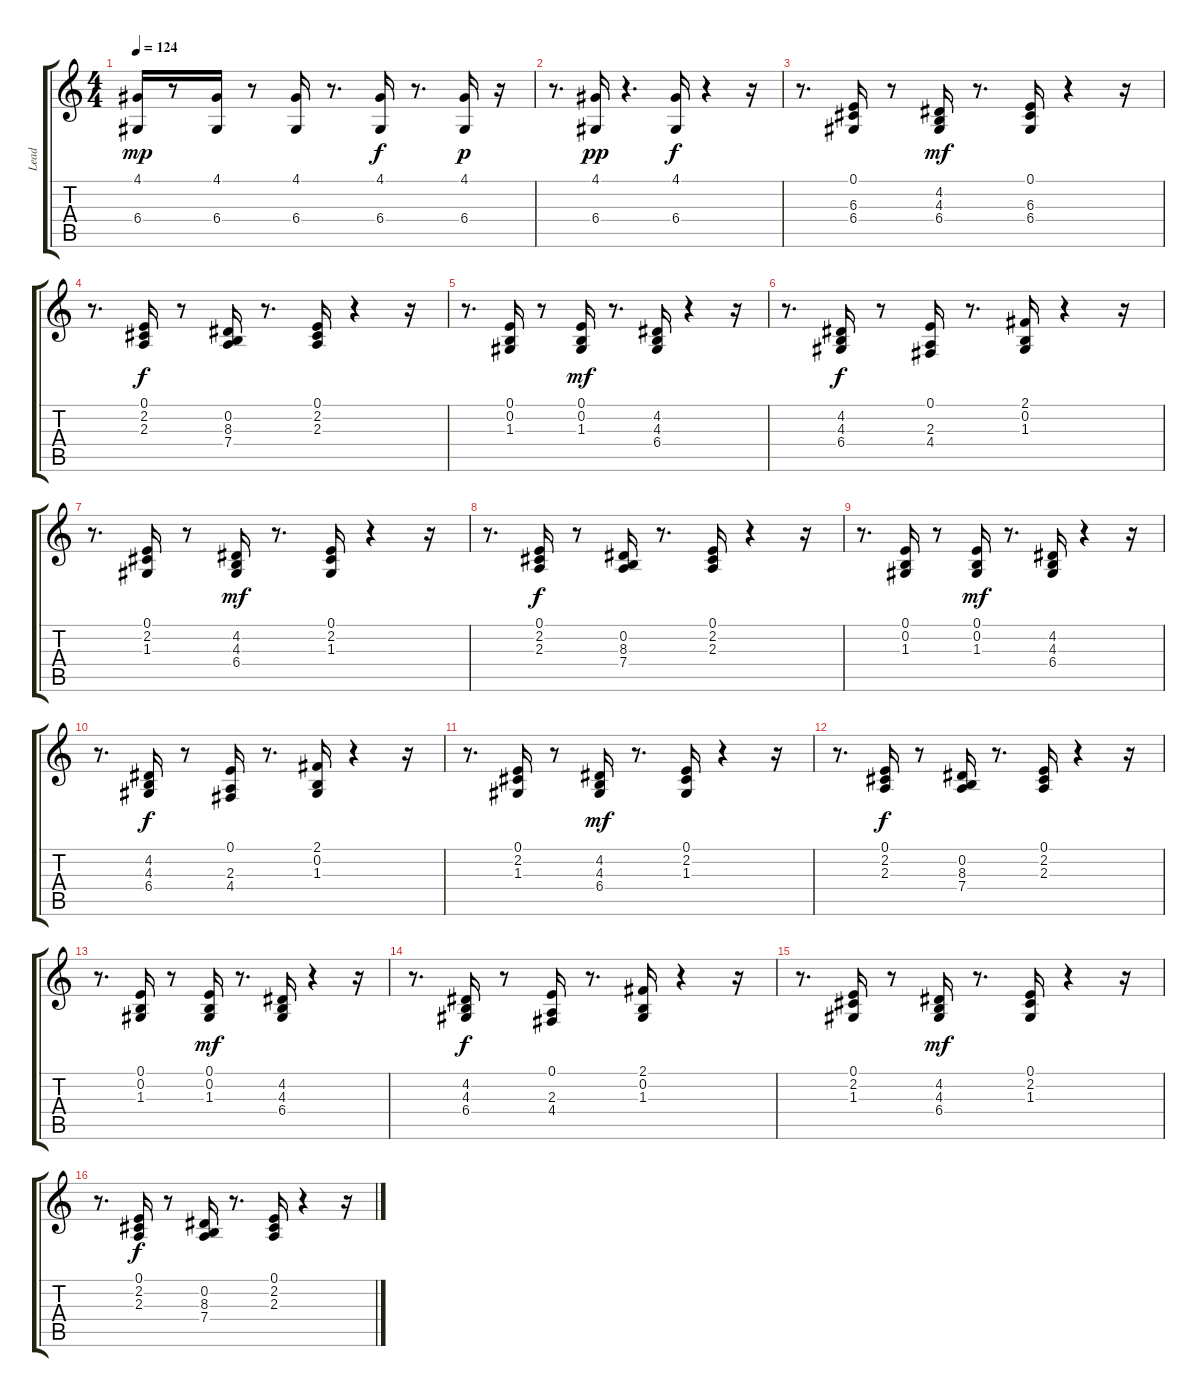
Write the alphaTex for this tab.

\track ("Lead" "Lead") {instrument lead8bassandlead}
\staff {score tabs}
\tuning (E4 B3 G3 D3 A2 E2) {hide}
\ts (4 4)
\tempo 124
\clef g2
\ks c
(4.1 6.4).16{dy mp} r.8 (4.1 6.4).16 r.8 (4.1 6.4).16 r.8{d} (4.1 6.4).16{dy f} r.8{d} (4.1 6.4).16{dy p} r.16 |
r.8{d} (4.1 6.4).16{dy pp} r.4{d} (4.1 6.4).16{dy f} r.4 r.16 |
r.8{d} (0.1 6.3 6.4).16 r.8 (4.2 4.3 6.4).16{dy mf} r.8{d} (0.1 6.3 6.4).16 r.4 r.16 |
r.8{d} (0.1 2.2 2.3).16{dy f} r.8 (0.2 8.3 7.4).16 r.8{d} (0.1 2.2 2.3).16 r.4 r.16 |
r.8{d} (0.1 0.2 1.3).16 r.8 (0.1 0.2 1.3).16{dy mf} r.8{d} (4.2 4.3 6.4).16 r.4 r.16 |
r.8{d} (4.2 4.3 6.4).16{dy f} r.8 (0.1 2.3 4.4).16 r.8{d} (2.1 0.2 1.3).16 r.4 r.16 |
r.8{d} (0.1 2.2 1.3).16 r.8 (4.2 4.3 6.4).16{dy mf} r.8{d} (0.1 2.2 1.3).16 r.4 r.16 |
r.8{d} (0.1 2.2 2.3).16{dy f} r.8 (0.2 8.3 7.4).16 r.8{d} (0.1 2.2 2.3).16 r.4 r.16 |
r.8{d} (0.1 0.2 1.3).16 r.8 (0.1 0.2 1.3).16{dy mf} r.8{d} (4.2 4.3 6.4).16 r.4 r.16 |
r.8{d} (4.2 4.3 6.4).16{dy f} r.8 (0.1 2.3 4.4).16 r.8{d} (2.1 0.2 1.3).16 r.4 r.16 |
r.8{d} (0.1 2.2 1.3).16 r.8 (4.2 4.3 6.4).16{dy mf} r.8{d} (0.1 2.2 1.3).16 r.4 r.16 |
r.8{d} (0.1 2.2 2.3).16{dy f} r.8 (0.2 8.3 7.4).16 r.8{d} (0.1 2.2 2.3).16 r.4 r.16 |
r.8{d} (0.1 0.2 1.3).16 r.8 (0.1 0.2 1.3).16{dy mf} r.8{d} (4.2 4.3 6.4).16 r.4 r.16 |
r.8{d} (4.2 4.3 6.4).16{dy f} r.8 (0.1 2.3 4.4).16 r.8{d} (2.1 0.2 1.3).16 r.4 r.16 |
r.8{d} (0.1 2.2 1.3).16 r.8 (4.2 4.3 6.4).16{dy mf} r.8{d} (0.1 2.2 1.3).16 r.4 r.16 |
r.8{d} (0.1 2.2 2.3).16{dy f} r.8 (0.2 8.3 7.4).16 r.8{d} (0.1 2.2 2.3).16 r.4 r.16
